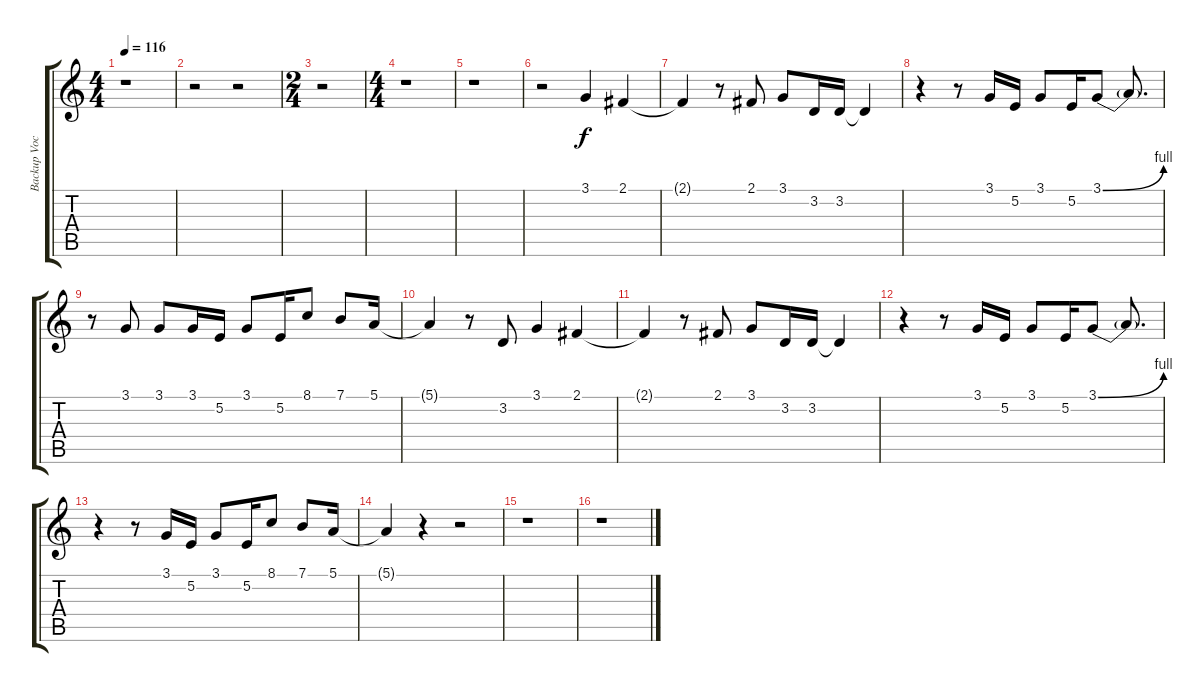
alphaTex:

\track ("Backup Vocals (Matt, Rob, + others)" "Backup Voc") {instrument brightacousticpiano}
\staff {score tabs}
\tuning (E4 B3 G3 D3 A2 D2) {hide}
\ts (4 4)
\tempo 116
\clef g2
\ks c
r.1{dy f} |
r.2 r.2 |
\ts (2 4)
r.2 |
\ts (4 4)
r.1 |
r.1 |
r.2 3.1.4 2.1.4 |
2.1{t}.4 r.8 2.1.8 3.1.8 3.2.16 3.2.16 3.2{t}.4 |
r.4 r.8 3.1.16 5.2.16 3.1.8 5.2.16 3.1{be (bend 0 0 60 4)}.8 3.1{t}.8{d} |
r.8 3.1.8 3.1.8 3.1.16 5.2.16 3.1.8 5.2.16 8.1.8 7.1.8 5.1.16 |
5.1{t}.4 r.8 3.2.8 3.1.4 2.1.4 |
2.1{t}.4 r.8 2.1.8 3.1.8 3.2.16 3.2.16 3.2{t}.4 |
r.4 r.8 3.1.16 5.2.16 3.1.8 5.2.16 3.1{be (bend 0 0 60 4)}.8 3.1{t}.8{d} |
r.4 r.8 3.1.16 5.2.16 3.1.8 5.2.16 8.1.8 7.1.8 5.1.16 |
5.1{t}.4 r.4 r.2 |
r.1 |
r.1
